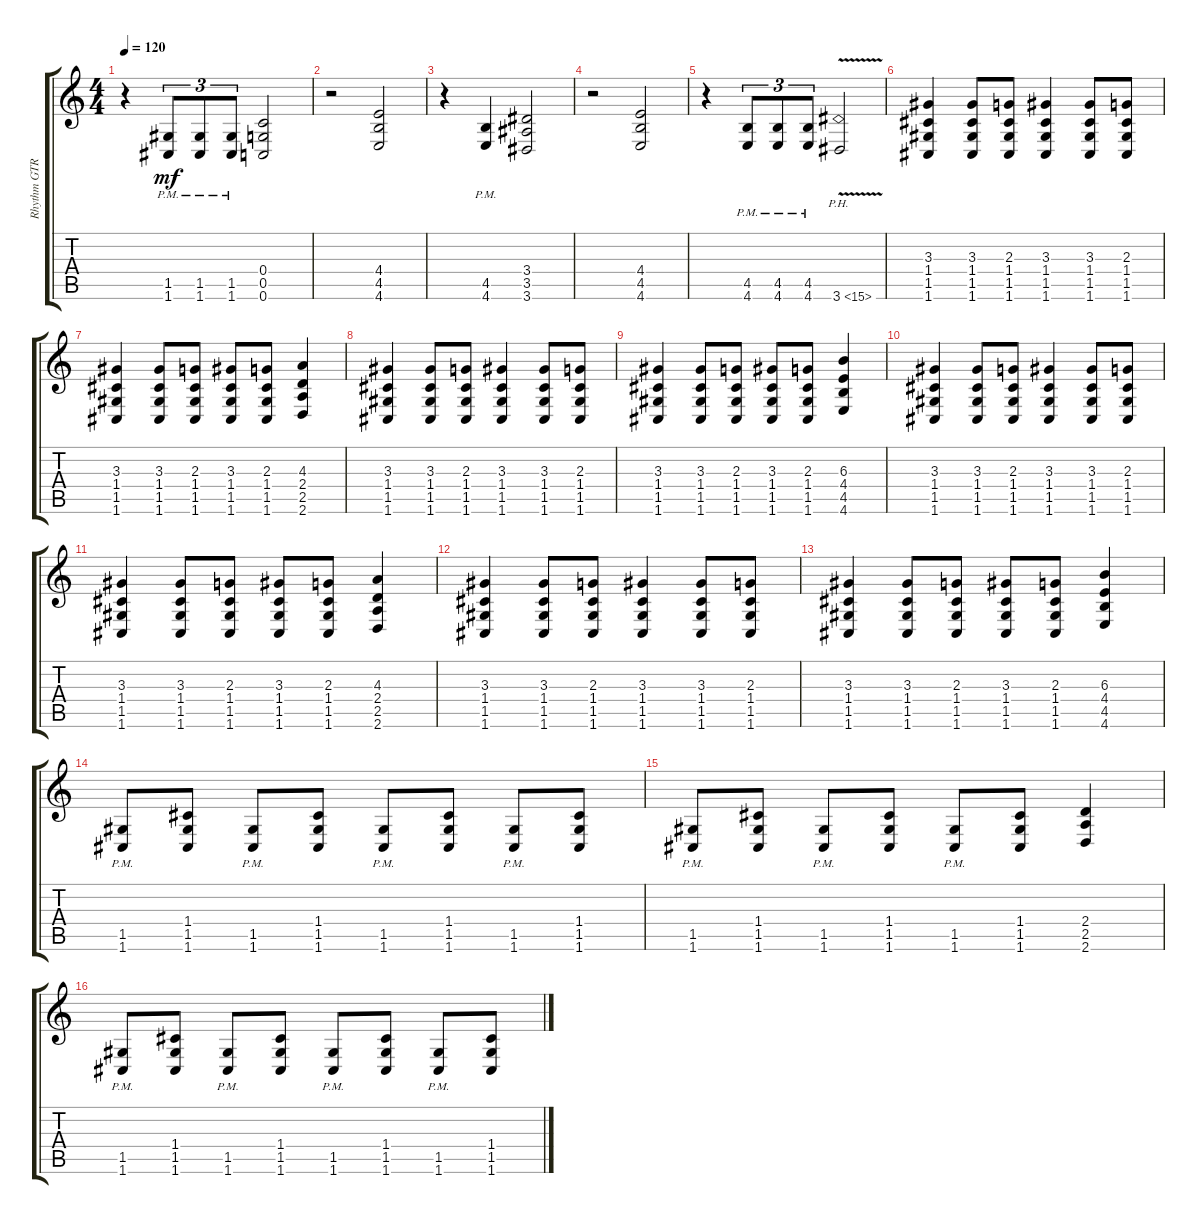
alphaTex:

\track ("Rhythm GTR 2" "Rhythm GTR") {instrument overdrivenguitar}
\staff {score tabs}
\tuning (D4 A3 F3 C3 G2 C2) {hide}
\ts (4 4)
\tempo 120
\clef g2
\ks aminor
r.4{dy mf} (1.5{pm} 1.6{pm}).8{tu (3 2)} (1.5{pm} 1.6{pm}).8{tu (3 2)} (1.5{pm} 1.6{pm}).8{tu (3 2)} (0.4 0.5 0.6).2 |
r.2 (4.4 4.5 4.6).2 |
r.4 (4.5{pm} 4.6{pm}).4 (3.4 3.5 3.6).2 |
r.2 (4.4 4.5 4.6).2 |
r.4 (4.5{pm} 4.6{pm}).8{tu (3 2)} (4.5{pm} 4.6{pm}).8{tu (3 2)} (4.5{pm} 4.6{pm}).8{tu (3 2)} 3.6{ph 12 v}.2 |
(3.3 1.4 1.5 1.6).4 (3.3 1.4 1.5 1.6).8 (2.3 1.4 1.5 1.6).8 (3.3 1.4 1.5 1.6).4 (3.3 1.4 1.5 1.6).8 (2.3 1.4 1.5 1.6).8 |
(3.3 1.4 1.5 1.6).4 (3.3 1.4 1.5 1.6).8 (2.3 1.4 1.5 1.6).8 (3.3 1.4 1.5 1.6).8 (2.3 1.4 1.5 1.6).8 (4.3 2.4 2.5 2.6).4 |
(3.3 1.4 1.5 1.6).4 (3.3 1.4 1.5 1.6).8 (2.3 1.4 1.5 1.6).8 (3.3 1.4 1.5 1.6).4 (3.3 1.4 1.5 1.6).8 (2.3 1.4 1.5 1.6).8 |
(3.3 1.4 1.5 1.6).4 (3.3 1.4 1.5 1.6).8 (2.3 1.4 1.5 1.6).8 (3.3 1.4 1.5 1.6).8 (2.3 1.4 1.5 1.6).8 (6.3 4.4 4.5 4.6).4 |
(3.3 1.4 1.5 1.6).4 (3.3 1.4 1.5 1.6).8 (2.3 1.4 1.5 1.6).8 (3.3 1.4 1.5 1.6).4 (3.3 1.4 1.5 1.6).8 (2.3 1.4 1.5 1.6).8 |
(3.3 1.4 1.5 1.6).4 (3.3 1.4 1.5 1.6).8 (2.3 1.4 1.5 1.6).8 (3.3 1.4 1.5 1.6).8 (2.3 1.4 1.5 1.6).8 (4.3 2.4 2.5 2.6).4 |
(3.3 1.4 1.5 1.6).4 (3.3 1.4 1.5 1.6).8 (2.3 1.4 1.5 1.6).8 (3.3 1.4 1.5 1.6).4 (3.3 1.4 1.5 1.6).8 (2.3 1.4 1.5 1.6).8 |
(3.3 1.4 1.5 1.6).4 (3.3 1.4 1.5 1.6).8 (2.3 1.4 1.5 1.6).8 (3.3 1.4 1.5 1.6).8 (2.3 1.4 1.5 1.6).8 (6.3 4.4 4.5 4.6).4 |
(1.5{pm} 1.6{pm}).8 (1.4 1.5 1.6).8 (1.5{pm} 1.6{pm}).8 (1.4 1.5 1.6).8 (1.5{pm} 1.6{pm}).8 (1.4 1.5 1.6).8 (1.5{pm} 1.6{pm}).8 (1.4 1.5 1.6).8 |
(1.5{pm} 1.6{pm}).8 (1.4 1.5 1.6).8 (1.5{pm} 1.6{pm}).8 (1.4 1.5 1.6).8 (1.5{pm} 1.6{pm}).8 (1.4 1.5 1.6).8 (2.4 2.5 2.6).4 |
(1.5{pm} 1.6{pm}).8 (1.4 1.5 1.6).8 (1.5{pm} 1.6{pm}).8 (1.4 1.5 1.6).8 (1.5{pm} 1.6{pm}).8 (1.4 1.5 1.6).8 (1.5{pm} 1.6{pm}).8 (1.4 1.5 1.6).8
